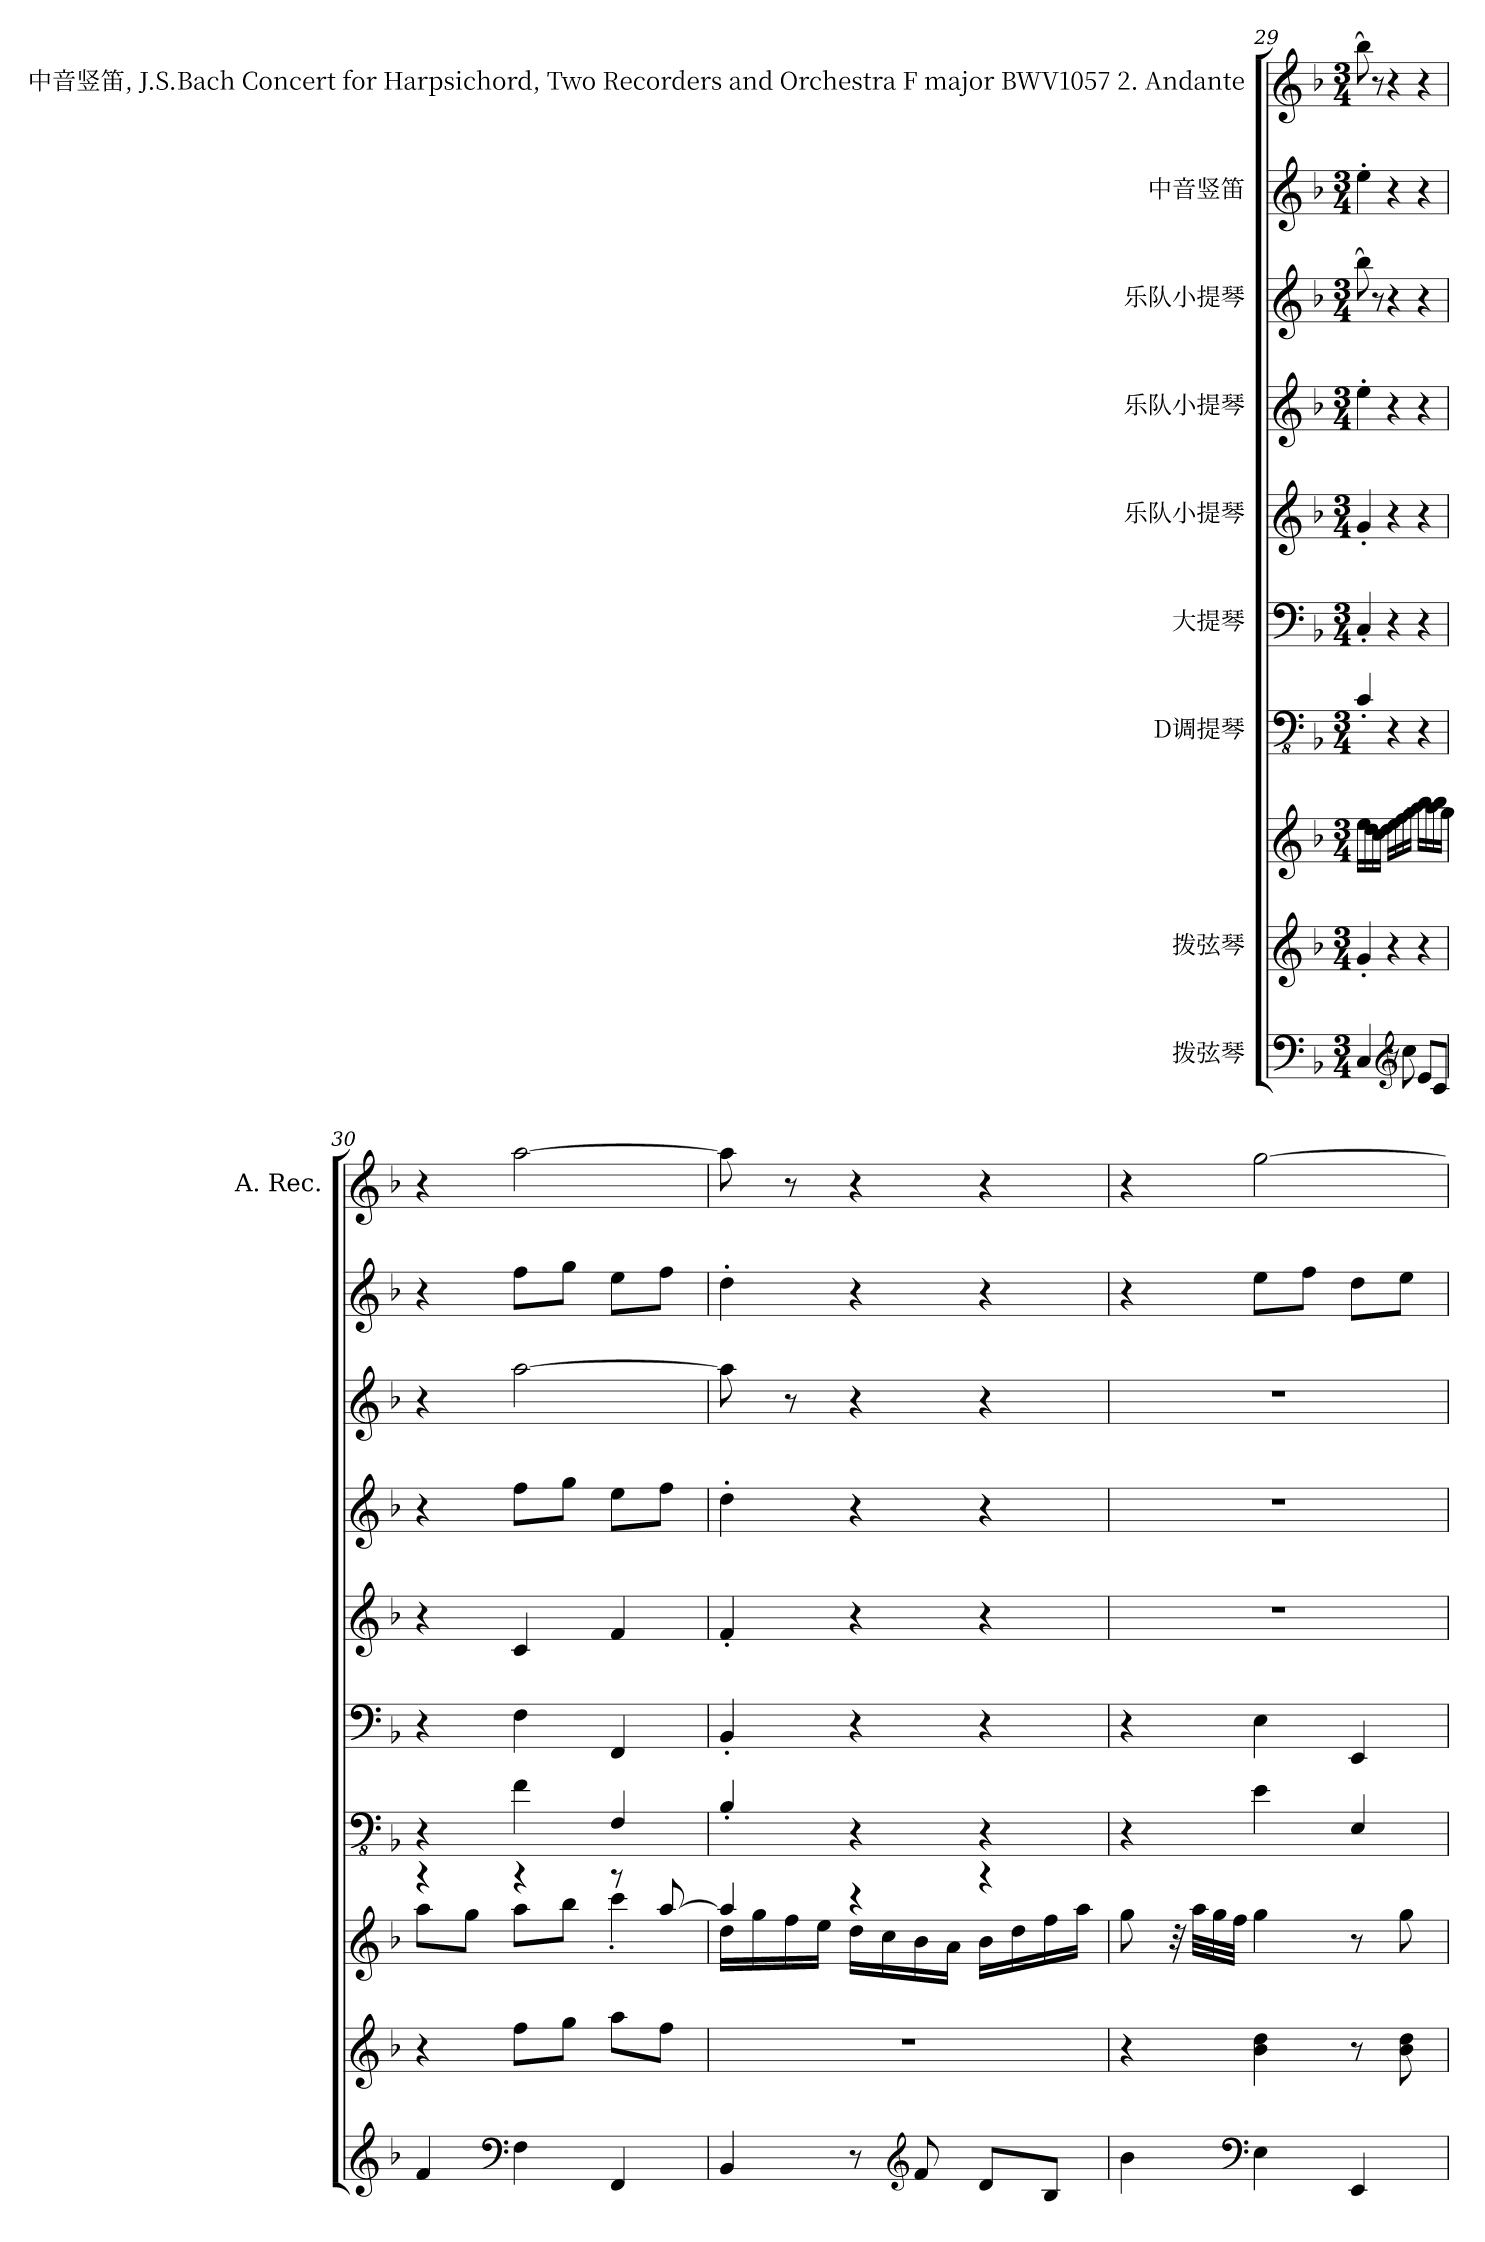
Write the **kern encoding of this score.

**kern	**kern	**kern	**kern	**kern	**kern	**kern	**kern	**kern	**kern
*part9	*part8	*part8	*part7	*part6	*part5	*part4	*part3	*part2	*part1
*staff10	*staff9	*staff8	*staff7	*staff6	*staff5	*staff4	*staff3	*staff2	*staff1
*I"拨弦琴	*I"拨弦琴	*	*I"D调提琴	*I"大提琴	*I"乐队小提琴	*I"乐队小提琴	*I"乐队小提琴	*I"中音竖笛	*I"中音竖笛, J.S.Bach Concert for Harpsichord, Two Recorders and Orchestra F major BWV1057 2. Andante
*	*	*	*	*	*	*	*	*	*I'A. Rec.
*clefF4	*clefG2	*clefG2	*clefFv4	*clefF4	*clefG2	*clefG2	*clefG2	*clefG2	*clefG2
*	*	*	*ITrd7c12	*	*	*	*	*	*
*k[b-]	*k[b-]	*k[b-]	*k[b-]	*k[b-]	*k[b-]	*k[b-]	*k[b-]	*k[b-]	*k[b-]
*M3/4	*M3/4	*M3/4	*M3/4	*M3/4	*M3/4	*M3/4	*M3/4	*M3/4	*M3/4
=29	=29	=29	=29	=29	=29	=29	=29	=29	=29
4C/	4g'/	16ee\LL	4CC'/	4C'/	4g'/	4ee'\	8bb-\]	4ee'\	8bb-\]
.	.	16dd\	.	.	.	.	.	.	.
.	.	16cc\	.	.	.	.	8r	.	8r
.	.	16dd\JJ	.	.	.	.	.	.	.
8r	4r	16ee\LL	4r	4r	4r	4r	4r	4r	4r
.	.	16ff\	.	.	.	.	.	.	.
*clefG2	*	*	*	*	*	*	*	*	*
8cc\	.	16gg\	.	.	.	.	.	.	.
.	.	16aa\JJ	.	.	.	.	.	.	.
8e/L	4r	16bb-\LL	4r	4r	4r	4r	4r	4r	4r
.	.	16aa\	.	.	.	.	.	.	.
8c/J	.	16bb-\	.	.	.	.	.	.	.
.	.	16gg\JJ	.	.	.	.	.	.	.
!!LO:PB:g=z
=30	=30	=30	=30	=30	=30	=30	=30	=30	=30
*	*	*^	*	*	*	*	*	*	*
4f/	4r	4r	8aa\L	4r	4r	4r	4r	4r	4r	4r
.	.	.	8gg\J	.	.	.	.	.	.	.
*clefF4	*	*	*	*	*	*	*	*	*	*
4F\	8ff\L	4r	8aa\L	4FF\	4F\	4c/	8ff\L	[2aa\	8ff\L	[2aa\
.	8gg\J	.	8bb-\J	.	.	.	8gg\J	.	8gg\J	.
4FF/	8aa\L	8r	4ccc'\	4FFF/	4FF/	4f/	8ee\L	.	8ee\L	.
.	8ff\J	[8aa/	.	.	.	.	8ff\J	.	8ff\J	.
=31	=31	=31	=31	=31	=31	=31	=31	=31	=31	=31
4BB-/	2.r	4aa/]	16dd\LL	4BBB-'/	4BB-'/	4f'/	4dd'\	8aa\]	4dd'\	8aa\]
.	.	.	16gg\	.	.	.	.	.	.	.
.	.	.	16ff\	.	.	.	.	8r	.	8r
.	.	.	16ee\JJ	.	.	.	.	.	.	.
8r	.	4r	16dd\LL	4r	4r	4r	4r	4r	4r	4r
.	.	.	16cc\	.	.	.	.	.	.	.
*clefG2	*	*	*	*	*	*	*	*	*	*
8f/	.	.	16b-\	.	.	.	.	.	.	.
.	.	.	16a\JJ	.	.	.	.	.	.	.
8d/L	.	4r	16b-\LL	4r	4r	4r	4r	4r	4r	4r
.	.	.	16dd\	.	.	.	.	.	.	.
8B-/J	.	.	16ff\	.	.	.	.	.	.	.
.	.	.	16aa\JJ	.	.	.	.	.	.	.
*	*	*v	*v	*	*	*	*	*	*	*
=32	=32	=32	=32	=32	=32	=32	=32	=32	=32
4b-\	4r	8gg\	4r	4r	2.r	2.r	2.r	4r	4r
.	.	32r	.	.	.	.	.	.	.
.	.	32aa\LLL	.	.	.	.	.	.	.
.	.	32gg\	.	.	.	.	.	.	.
.	.	32ff\JJJ	.	.	.	.	.	.	.
*clefF4	*	*	*	*	*	*	*	*	*
4E\	4b-\ 4dd\	4gg\	4EE\	4E\	.	.	.	8ee\L	[2gg\
.	.	.	.	.	.	.	.	8ff\J	.
4EE/	8r	8r	4EEE/	4EE/	.	.	.	8dd\L	.
.	8b-\ 8dd\	8gg\	.	.	.	.	.	8ee\J	.
=	=	=	=	=	=	=	=	=	=
*-	*-	*-	*-	*-	*-	*-	*-	*-	*-
